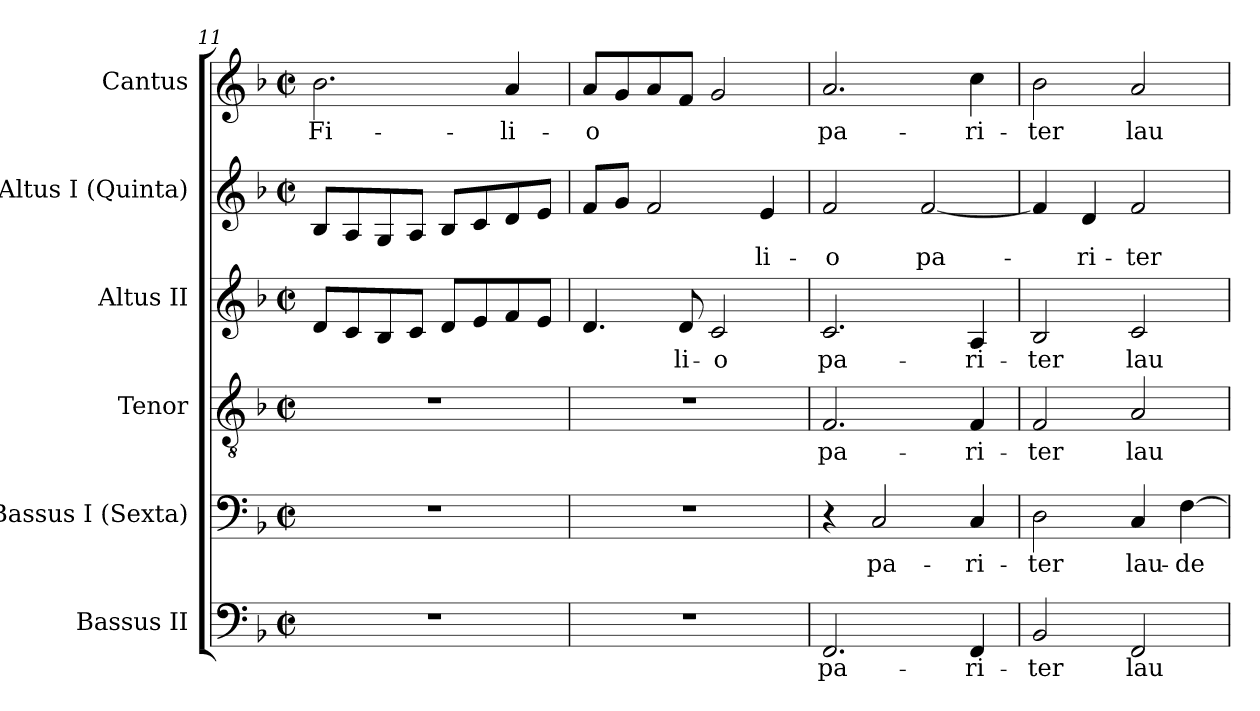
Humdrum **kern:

**kern	**text	**kern	**text	**kern	**text	**kern	**text	**kern	**text	**kern	**text
*part6	*part6	*part5	*part5	*part4	*part4	*part3	*part3	*part2	*part2	*part1	*part1
*staff6	*staff6	*staff5	*staff5	*staff4	*staff4	*staff3	*staff3	*staff2	*staff2	*staff1	*staff1
*I"Bassus II	*	*I"Bassus I (Sexta)	*	*I"Tenor	*	*I"Altus II	*	*I"Altus I (Quinta)	*	*I"Cantus	*
*I'B.	*	*I'B.	*	*I'T.	*	*I'A.	*	*I'A.	*	*I'S.	*
*clefF4	*	*clefF4	*	*clefGv2	*	*clefG2	*	*clefG2	*	*clefG2	*
*	*	*	*	*ITrd7c12	*	*	*	*	*	*	*
*k[b-]	*	*k[b-]	*	*k[b-]	*	*k[b-]	*	*k[b-]	*	*k[b-]	*
*F:	*	*F:	*	*F:	*	*F:	*	*F:	*	*F:	*
*M2/2	*	*M2/2	*	*M2/2	*	*M2/2	*	*M2/2	*	*M2/2	*
*met(c|)	*	*met(c|)	*	*met(c|)	*	*met(c|)	*	*met(c|)	*	*met(c|)	*
=11	=11	=11	=11	=11	=11	=11	=11	=11	=11	=11	=11
!	!	!	!	!	!	!	!	!	!	!	!LO:LY:b:color=#000000
1r	.	1r	.	1r	.	8di/L	.	8B-i/L	.	2.b-i\	Fi-
.	.	.	.	.	.	8ci/	.	8Ai/	.	.	.
.	.	.	.	.	.	8B-i/	.	8Gi/	.	.	.
.	.	.	.	.	.	8ci/J	.	8Ai/J	.	.	.
.	.	.	.	.	.	8di/L	.	8B-i/L	.	.	.
.	.	.	.	.	.	8ei/	.	8ci/	.	.	.
!	!	!	!	!	!	!	!	!	!	!	!LO:LY:b:color=#000000
.	.	.	.	.	.	8fi/	.	8di/	.	4ai/	-li-
.	.	.	.	.	.	8ei/J	.	8ei/J	.	.	.
!!LO:LB:g=z
=12	=12	=12	=12	=12	=12	=12	=12	=12	=12	=12	=12
!	!	!	!	!	!	!	!	!	!	!	!LO:LY:b:color=#000000
1r	.	1r	.	1r	.	4.di/	.	8fi/L	.	8ai/L	-o
.	.	.	.	.	.	.	.	8gi/J	.	8gi/	.
.	.	.	.	.	.	.	.	2fi/	.	8ai/	.
!	!	!	!	!	!	!	!LO:LY:b:color=#000000	!	!	!	!
.	.	.	.	.	.	8di/	-li-	.	.	8fi/J	.
!	!	!	!	!	!	!	!LO:LY:b:color=#000000	!	!	!	!
.	.	.	.	.	.	2ci/	-o	.	.	2gi/	.
!	!	!	!	!	!	!	!	!	!LO:LY:b:color=#000000	!	!
.	.	.	.	.	.	.	.	4ei/	-li-	.	.
=13	=13	=13	=13	=13	=13	=13	=13	=13	=13	=13	=13
!	!LO:LY:b:color=#000000	!	!	!	!	!	!	!	!	!	!
!	!	!	!	!	!LO:LY:b:color=#000000	!	!	!	!	!	!
!	!	!	!	!	!	!	!LO:LY:b:color=#000000	!	!	!	!
!	!	!	!	!	!	!	!	!	!LO:LY:b:color=#000000	!	!
!	!	!	!	!	!	!	!	!	!	!	!LO:LY:b:color=#000000
2.FFi/	pa-	4r	.	2.FFi/	pa-	2.ci/	pa-	2fi/	-o	2.ai/	pa-
!	!	!	!LO:LY:b:color=#000000	!	!	!	!	!	!	!	!
.	.	2Ci/	pa-	.	.	.	.	.	.	.	.
!	!	!	!	!	!	!	!	!	!LO:LY:b:color=#000000	!	!
.	.	.	.	.	.	.	.	[<2fi/	pa-	.	.
!	!LO:LY:b:color=#000000	!	!	!	!	!	!	!	!	!	!
!	!	!	!LO:LY:b:color=#000000	!	!	!	!	!	!	!	!
!	!	!	!	!	!LO:LY:b:color=#000000	!	!	!	!	!	!
!	!	!	!	!	!	!	!LO:LY:b:color=#000000	!	!	!	!
!	!	!	!	!	!	!	!	!	!	!	!LO:LY:b:color=#000000
4FFi/	-ri-	4Ci/	-ri-	4FFi/	-ri-	4Ai/	-ri-	.	.	4cci\	-ri-
=14	=14	=14	=14	=14	=14	=14	=14	=14	=14	=14	=14
!	!LO:LY:b:color=#000000	!	!	!	!	!	!	!	!	!	!
!	!	!	!LO:LY:b:color=#000000	!	!	!	!	!	!	!	!
!	!	!	!	!	!LO:LY:b:color=#000000	!	!	!	!	!	!
!	!	!	!	!	!	!	!LO:LY:b:color=#000000	!	!	!	!
!	!	!	!	!	!	!	!	!	!	!	!LO:LY:b:color=#000000
2BB-i/	-ter	2Di\	-ter	2FFi/	-ter	2B-i/	-ter	4fi/]	.	2b-i\	-ter
!	!	!	!	!	!	!	!	!	!LO:LY:b:color=#000000	!	!
.	.	.	.	.	.	.	.	4di/	-ri-	.	.
!	!LO:LY:b:color=#000000	!	!	!	!	!	!	!	!	!	!
!	!	!	!LO:LY:b:color=#000000	!	!	!	!	!	!	!	!
!	!	!	!	!	!LO:LY:b:color=#000000	!	!	!	!	!	!
!	!	!	!	!	!	!	!LO:LY:b:color=#000000	!	!	!	!
!	!	!	!	!	!	!	!	!	!LO:LY:b:color=#000000	!	!
!	!	!	!	!	!	!	!	!	!	!	!LO:LY:b:color=#000000
2FFi/	lau-	4Ci/	lau-	2AAi/	lau-	2ci/	lau-	2fi/	-ter	2ai/	lau-
!	!	!	!LO:LY:b:color=#000000	!	!	!	!	!	!	!	!
.	.	[>4Fi\	-de-	.	.	.	.	.	.	.	.
=	=	=	=	=	=	=	=	=	=	=	=
*-	*-	*-	*-	*-	*-	*-	*-	*-	*-	*-	*-
